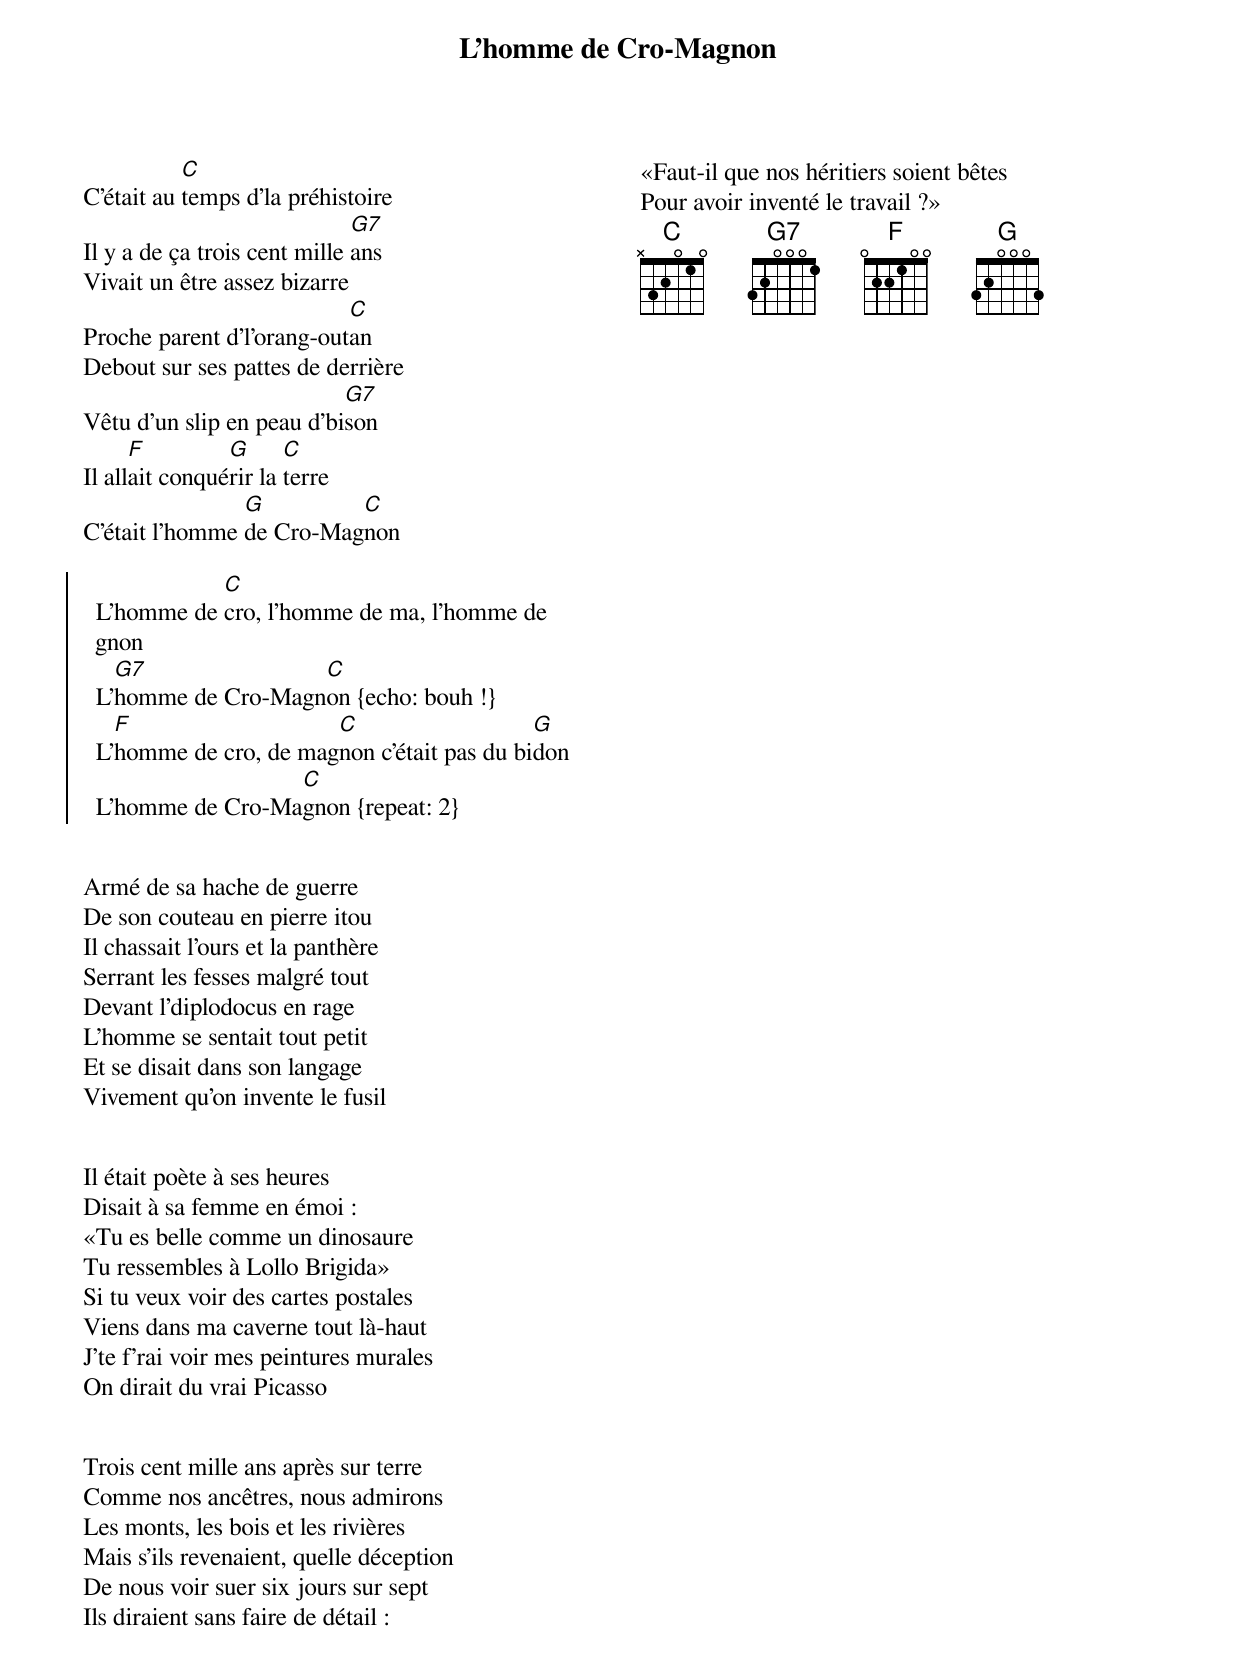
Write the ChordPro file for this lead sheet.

{title: L'homme de Cro-Magnon}
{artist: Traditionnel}
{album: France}
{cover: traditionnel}
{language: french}
{columns: 2}
{define: C frets X 3 2 0 1 0}
{define: G7 frets 3 2 0 0 0 1}
{define: G frets 3 2 0 0 0 3}
{define: F base-fret 1 frets 0 2 2 1 0 0}


C'était au [C]temps d'la préhistoire
Il y a de ça trois cent mille [G7]ans
Vivait un être assez bizarre
Proche parent d'l'orang-out[C]an
Debout sur ses pattes de derrière
Vêtu d'un slip en peau d'bi[G7]son
Il all[F]ait conqué[G]rir la [C]terre
C'était l'homme [G]de Cro-Mag[C]non

{start_of_chorus}
  L'homme de [C]cro, l'homme de ma, l'homme de gnon
  L'[G7]homme de Cro-Magn[C]on {echo: bouh !}
  L'[F]homme de cro, de mag[C]non c'était pas du bi[G]don
  L'homme de Cro-Ma[C]gnon {repeat: 2}
{end_of_chorus}


Armé de sa hache de guerre
De son couteau en pierre itou
Il chassait l'ours et la panthère
Serrant les fesses malgré tout
Devant l'diplodocus en rage
L'homme se sentait tout petit
Et se disait dans son langage
Vivement qu'on invente le fusil


Il était poète à ses heures
Disait à sa femme en émoi :
«Tu es belle comme un dinosaure
Tu ressembles à Lollo Brigida»
Si tu veux voir des cartes postales
Viens dans ma caverne tout là-haut
J'te f'rai voir mes peintures murales
On dirait du vrai Picasso


Trois cent mille ans après sur terre
Comme nos ancêtres, nous admirons
Les monts, les bois et les rivières
Mais s'ils revenaient, quelle déception
De nous voir suer six jours sur sept
Ils diraient sans faire de détail :
«Faut-il que nos héritiers soient bêtes
Pour avoir inventé le travail ?»
